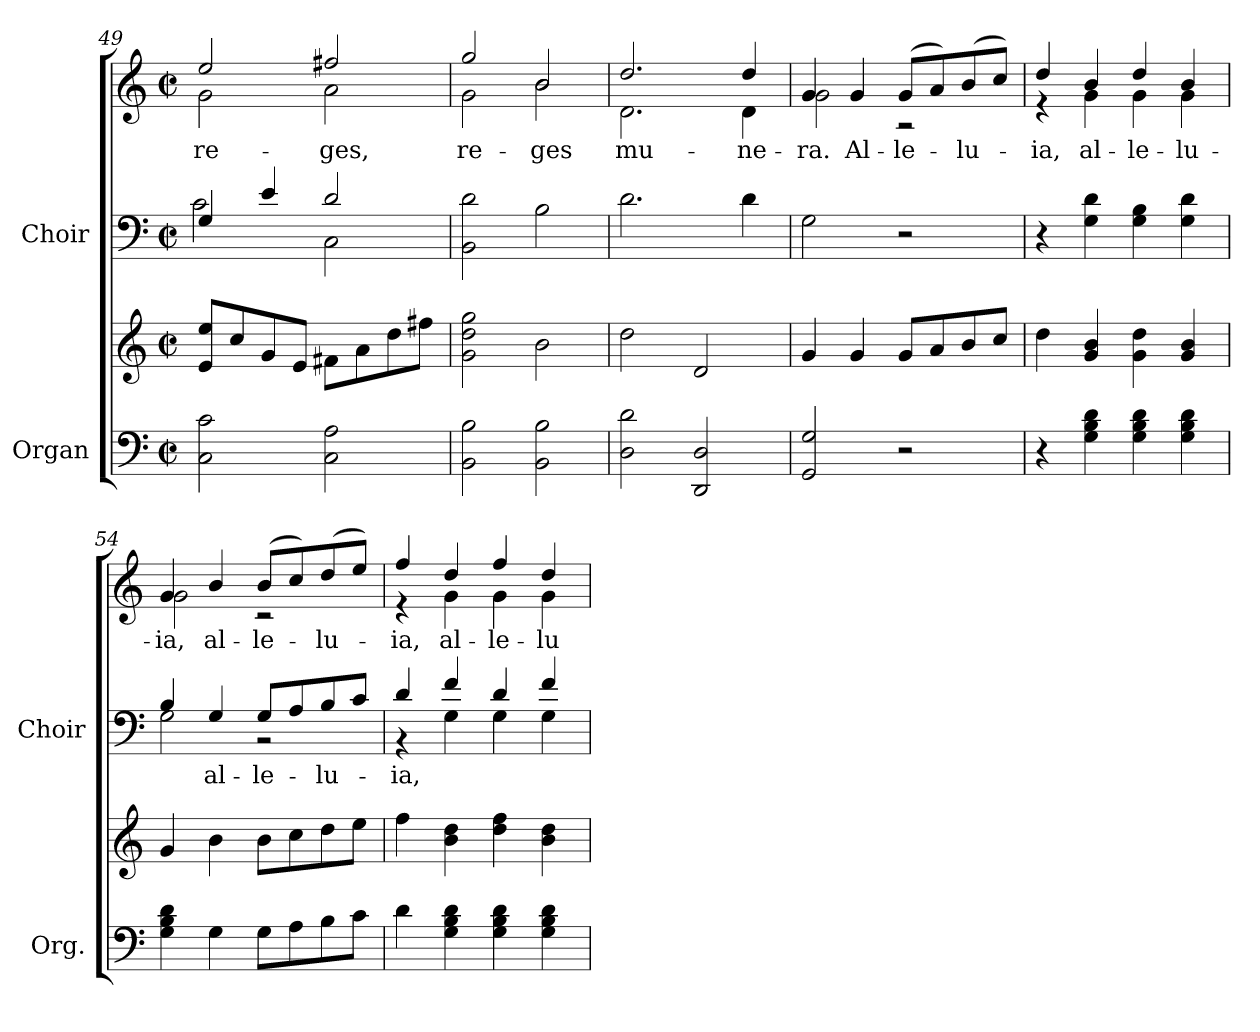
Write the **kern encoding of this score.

**kern	**kern	**kern	**text	**kern	**text
*part2	*part2	*part1	*part1	*part1	*part1
*staff4	*staff3	*staff2	*staff2	*staff1	*staff1
*I"Organ	*	*I"Choir	*	*	*
*I'Org.	*	*I'Choir	*	*	*
!!LO:LB:g=z
*clefF4	*clefG2	*clefF4	*	*clefG2	*
*k[]	*k[]	*k[]	*	*k[]	*
*C:	*C:	*C:	*	*C:	*
*M2/2	*M2/2	*M2/2	*	*M2/2	*
*met(c|)	*met(c|)	*met(c|)	*	*met(c|)	*
=49	=49	=49	=49	=49	=49
*	*	*^	*	*	*
!	!	!	!	!	!	!LO:LY:b:color=#000000
*	*	*	*	*	*^	*
2Ci\ 2ci	8ei/ 8eei/L	4Gi/	2ci\	.	2eei/	2gi\	re-
.	8cci/	.	.	.	.	.	.
.	8gi/	4ei/	.	.	.	.	.
.	8ei/J	.	.	.	.	.	.
!	!	!	!	!	!	!	!LO:LY:b:color=#000000
2Ci\ 2Ai	8f#Xi\L	2di/	2Ci\	.	2ff#Xi/	2ai\	-ges,
.	8ai\	.	.	.	.	.	.
.	8ddi\	.	.	.	.	.	.
.	8ff#Xi\J	.	.	.	.	.	.
*	*	*v	*v	*	*	*	*
=50	=50	=50	=50	=50	=50	=50
!	!	!	!	!	!	!LO:LY:b:color=#000000
2BBi\ 2Bi	2gi\ 2ddi 2ggi	2BBi\ 2di	.	2ggi/	2gi\	re-
!	!	!	!	!	!	!LO:LY:b:color=#000000
2BBi\ 2Bi	2bi\	2Bi\	.	2bi/	2bi\	-ges
=51	=51	=51	=51	=51	=51	=51
!	!	!	!	!	!	!LO:LY:b:color=#000000
2Di\ 2di	2ddi\	2.di\	.	2.ddi/	2.di\	mu-
2DDi/ 2Di	2di/	.	.	.	.	.
!	!	!	!	!	!	!LO:LY:b:color=#000000
.	.	4di\	.	4ddi/	4di\	-ne-
=52	=52	=52	=52	=52	=52	=52
!	!	!	!	!	!	!LO:LY:b:color=#000000
2GGi/ 2Gi	4gi/	2Gi\	.	4gi/	2gi\	-ra.
!	!	!	!	!	!	!LO:LY:a:color=#000000
.	4gi/	.	.	4gi/	.	Al-
!	!	!	!	!	!	!LO:LY:a:color=#000000
2r	8gi/L	2r	.	(8gi/L	2r	-le-
.	8ai/	.	.	8ai/)	.	.
!	!	!	!	!	!	!LO:LY:a:color=#000000
.	8bi/	.	.	(8bi/	.	-lu-
.	8cci/J	.	.	8cci/J)	.	.
=53	=53	=53	=53	=53	=53	=53
!	!	!	!	!	!	!LO:LY:a:color=#000000
4r	4ddi\	4r	.	4ddi/	4r	-ia,
!	!	!	!	!	!	!LO:LY:b:color=#000000
4Gi\ 4Bi 4di	4gi/ 4bi	4Gi\ 4di	.	4bi/	4gi\	al-
!	!	!	!	!	!	!LO:LY:b:color=#000000
4Gi\ 4Bi 4di	4gi\ 4ddi	4Gi\ 4Bi	.	4ddi/	4gi\	-le-
!	!	!	!	!	!	!LO:LY:b:color=#000000
4Gi\ 4Bi 4di	4gi/ 4bi	4Gi\ 4di	.	4bi/	4gi\	-lu-
=54	=54	=54	=54	=54	=54	=54
*	*	*^	*	*	*	*
!	!	!	!	!	!	!	!LO:LY:b:color=#000000
4Gi\ 4Bi 4di	4gi/	4Bi/	2Gi\	.	4gi/	2gi\	-ia,
!	!	!	!	!LO:LY:a:color=#000000	!	!	!
!	!	!	!	!	!	!	!LO:LY:a:color=#000000
4Gi\	4bi\	4Gi/	.	al-	4bi/	.	al-
!	!	!	!	!LO:LY:a:color=#000000	!	!	!
!	!	!	!	!	!	!	!LO:LY:a:color=#000000
8Gi\L	8bi\L	8Gi/L	2r	-le-	(8bi/L	2r	-le-
8Ai\	8cci\	8Ai/	.	.	8cci/)	.	.
!	!	!	!	!LO:LY:a:color=#000000	!	!	!
!	!	!	!	!	!	!	!LO:LY:a:color=#000000
8Bi\	8ddi\	8Bi/	.	-lu-	(8ddi/	.	-lu-
8ci\J	8eei\J	8ci/J	.	.	8eei/J)	.	.
=55	=55	=55	=55	=55	=55	=55	=55
!	!	!	!	!LO:LY:a:color=#000000	!	!	!
!	!	!	!	!	!	!	!LO:LY:a:color=#000000
4di\	4ffi\	4di/	4r	-ia,	4ffi/	4r	-ia,
!	!	!	!	!	!	!	!LO:LY:b:color=#000000
4Gi\ 4Bi 4di	4bi\ 4ddi	4fi/	4Gi\	.	4ddi/	4gi\	al-
!	!	!	!	!	!	!	!LO:LY:b:color=#000000
4Gi\ 4Bi 4di	4ddi\ 4ffi	4di/	4Gi\	.	4ffi/	4gi\	-le-
!	!	!	!	!	!	!	!LO:LY:b:color=#000000
4Gi\ 4Bi 4di	4bi\ 4ddi	4fi/	4Gi\	.	4ddi/	4gi\	-lu-
*	*	*v	*v	*	*	*	*
*	*	*	*	*v	*v	*
=	=	=	=	=	=
*-	*-	*-	*-	*-	*-
